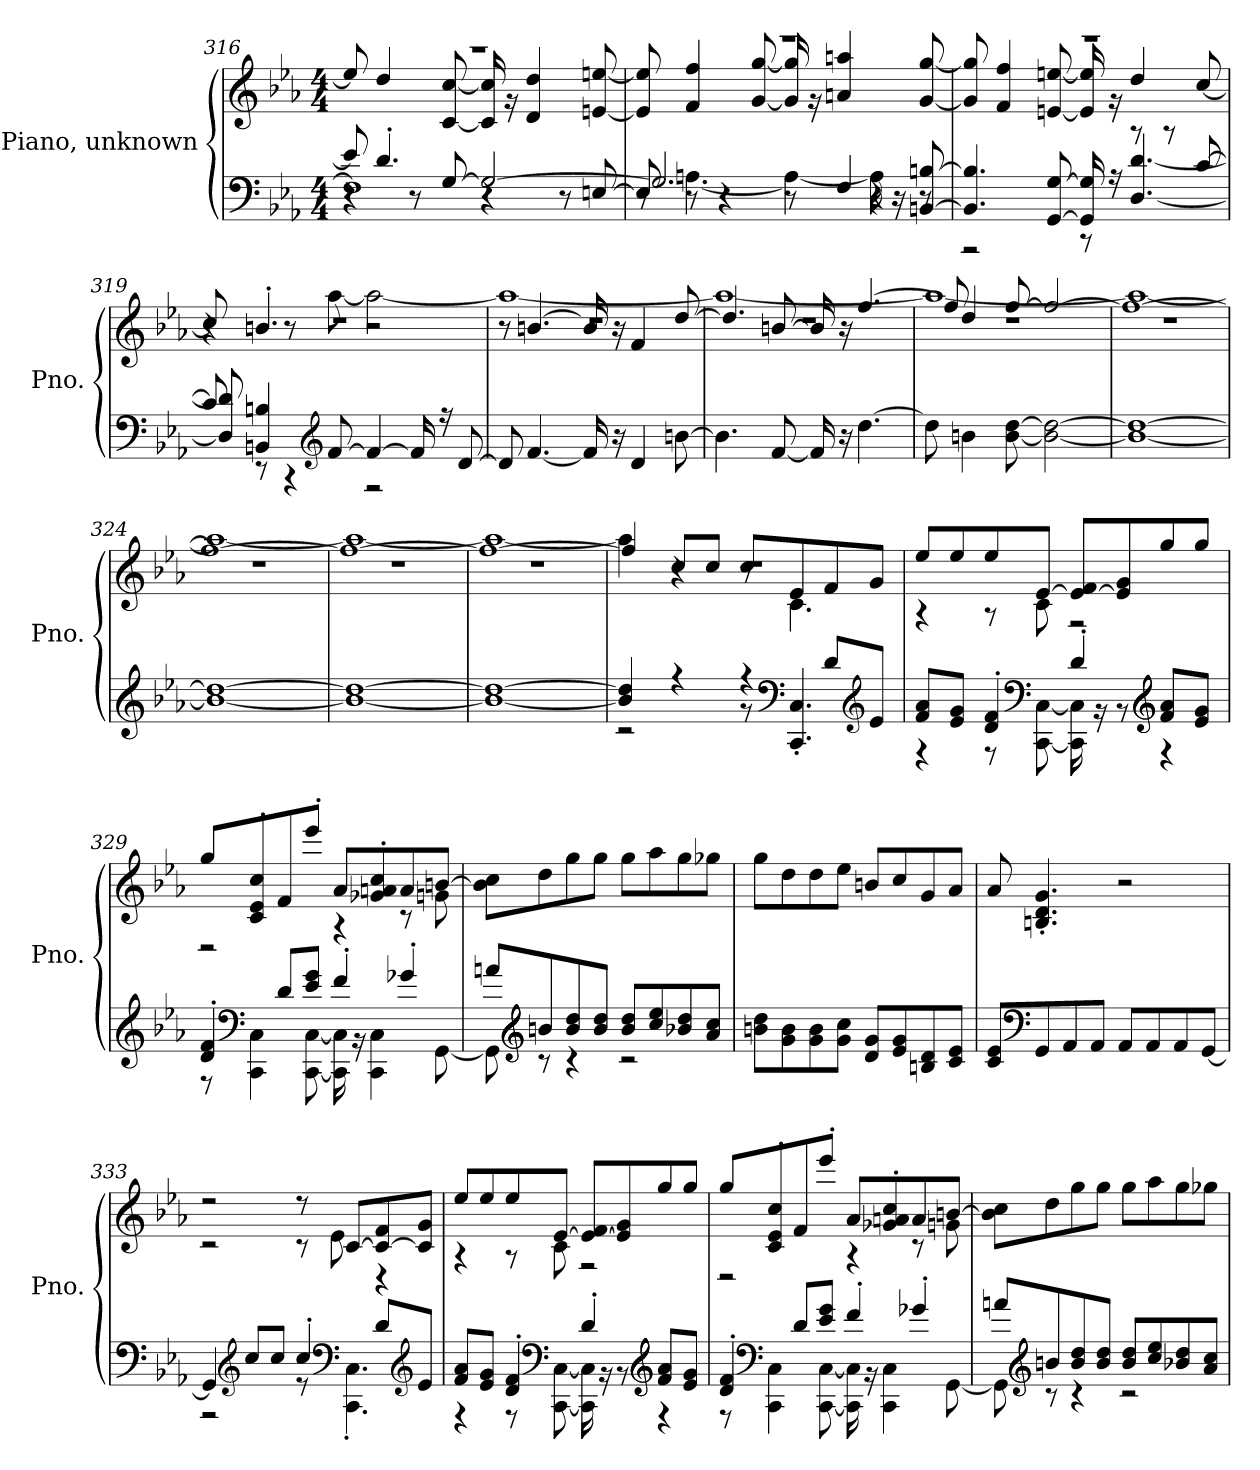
**kern	**kern
*part1	*part1
*staff2	*staff1
*I"Piano, unknown	*
*I'Pno.	*
*clefF4	*clefG2
*k[b-e-a-]	*k[b-e-a-]
*M4/4	*M4/4
=316	=316
*^	*^
*	*^	*	*
8e/]	1F]	4r	1r	8ee/]
4.d'/	.	.	.	4dd/
.	.	8r	.	.
.	.	[8G/	.	[8c/ [8cc/
4r	.	2G/_	.	16c/] 16cc/]
.	.	.	.	16r
.	.	.	.	4d/ 4dd/
8r	.	.	.	.
[8En/	.	.	.	[8en/ [8een/
!!LO:LB:g=z	!!
=317	=317	=317	=317	=317
8E/]	8r	2.G/]	1r	8e/] 8ee/]
8r	[4.An\	.	.	4f/ 4ff/
4r	.	.	.	.
.	.	.	.	[8g/ [8gg/
8r	4A\_	.	.	16g/] 16gg/]
.	.	.	.	16r
4F/	.	.	.	4an/ 4aan/
.	16A\]	4r	.	.
.	16r	.	.	.
[8BBn/ [8Bn/	8r	.	.	[8g/ [8gg/
*	*v	*v	*	*
=318	=318	=318	=318
4.BB/] 4.B/]	2r	1r	8g/] 8gg/]
.	.	.	4f/ 4ff/
[8GG/ [8G/	.	.	[8en/ [8een/
16GG/] 16G/]	8r	.	16e/] 16ee/]
16r	.	.	16r
8r	[4.D/ [4.d/	.	4dd/
8r	.	.	.
[8c/	.	.	[8cc/
=319	=319	=319	=319
*	*	*	*^
8c/]	8D/] 8d/]	1r	4r	8cc/]
4BBn/ 4Bn/	8r	.	.	4.bn'/
.	4r	.	8r	.
*clefG2	*	*	*	*
[8f/	.	.	[8aa-\	.
4f/_	2r	.	2aa-\_	2r
16f/]	.	.	.	.
16r	.	.	.	.
[8d/	.	.	.	.
*v	*v	*	*	*
!!LO:LB:g=z	!!	!!
=320	=320	=320	=320
8d/]	1r	1aa-_	8r
[4.f/	.	.	[4.bn/
16f/]	.	.	16b/]
16r	.	.	16r
4d/	.	.	4f/
[8bn\	.	.	[8dd/
=321	=321	=321	=321
4.b\]	1r	1aa-_	4.dd/]
[8f/	.	.	[8bn/
16f/]	.	.	16b/]
16r	.	.	16r
[4.dd\	.	.	[4.ff/
=322	=322	=322	=322
8dd\]	1r	1aa-_	8ff/]
4bn\	.	.	4dd/
[8b\ [8dd\	.	.	[8ff/
2b\_ 2dd\_	.	.	2ff/_
=323	=323	=323	=323
1b_ 1dd_	1r	1aa-_	1ff_
=324	=324	=324	=324
1b_ 1dd_	1r	1aa-_	1ff_
=325	=325	=325	=325
1b_ 1dd_	1r	1aa-_	1ff_
=326	=326	=326	=326
1b_ 1dd_	1r	1aa-_	1ff_
!!LO:LB:g=z	!!	!!
=327	=327	=327	=327
*^	*	*	*
4b/] 4dd/]	2r	1r	4aa-\]	4ff/]
4r	.	.	4r	8cc/L
.	.	.	.	8cc/J
4r	8r	.	8r	8cc/L
*clefF4	*	*	*	*
.	4.CC/' 4.C/'	.	4.c\	8e-/
8d/L	.	.	.	8f/
*clefG2	*	*	*	*
8e-/J	.	.	.	8g/J
*	*	*	*v	*v
=328	=328	=328	=328
8f/ 8a-/L	4r	8ee-/L	4r
8e-/ 8g/J	.	8ee-/	.
4d/' 4f/'	8r	8ee-/	8r
*clefF4	*	*	*
.	[8CC\ [8C\	[8e-/J	8c\
4d'/	16CC\] 16C\]	8e-/_ 8f/L	2r
.	16r	.	.
.	8r	8e-/] 8g/	.
*clefG2	*	*	*
8f/ 8a-/L	4r	8gg/	.
8e-/ 8g/J	.	8gg/J	.
=329	=329	=329	=329
4d/' 4f/'	8r	8gg/L	2r
*clefF4	*	*	*
.	4CC\ 4C\	8c/' 8e-/' 8cc/'	.
8d/L	.	8f/	.
8e-/ 8g/J	[8CC\ [8C\	8eee-'/J	.
4f'/	16CC\] 16C\]	8a-/L	4r
.	16r	.	.
.	4CC\ 4C\	8g-X/' 8an/' 8cc/'	.
4g-X'/	.	8a/	8r
.	[8GG\	[8bn/J	8gn\
*	*	*v	*v
!!LO:LB:g=z
=330	=330	=330
8an/L	8GG\]	8b\] 8cc\L
*clefG2	*	*
8bn/	8r	8dd\
8b/ 8dd/	4r	8gg\
8b/ 8dd/J	.	8gg\J
8b/ 8dd/L	2r	8gg\L
8cc/ 8ee-/	.	8aa-\
8b-X/ 8dd/	.	8gg\
8a/ 8cc/J	.	8gg-X\J
*v	*v	*
=331	=331
8bn\ 8dd\L	8gg\L
8g\ 8b\	8dd\
8g\ 8b\	8dd\
8g\ 8cc\J	8ee-\J
8d/ 8g/L	8bn/L
8e-/ 8g/	8cc/
8Bn/ 8d/	8g/
8c/ 8e-/J	8a-/J
=332	=332
8c/ 8e-/L	8a-/
*clefF4	*
8GG/	4.Bn/' 4.d/' 4.g/'
8AA-/	.
8AA-/J	.
8AA-/L	2r
8AA-/	.
8AA-/	.
[8GG/J	.
!!LO:PB:g=z
=333	=333
*^	*^
4GG/]	2r	2r	2r
*clefG2	*	*	*
8cc/L	.	.	.
8cc/J	.	.	.
4cc'/	8r	8r	8r
*clefF4	*	*	*
.	4.CC\' 4.C\'	[8c/L	8e-\
8d/L	.	8c/_ 8f/	4r
*clefG2	*	*	*
8e-/J	.	8c/] 8g/J	.
=334	=334	=334	=334
8f/ 8a-/L	4r	8ee-/L	4r
8e-/ 8g/J	.	8ee-/	.
4d/' 4f/'	8r	8ee-/	8r
*clefF4	*	*	*
.	[8CC\ [8C\	[8e-/J	8c\
4d'/	16CC\] 16C\]	8e-/_ 8f/L	2r
.	16r	.	.
.	8r	8e-/] 8g/	.
*clefG2	*	*	*
8f/ 8a-/L	4r	8gg/	.
8e-/ 8g/J	.	8gg/J	.
=335	=335	=335	=335
4d/' 4f/'	8r	8gg/L	2r
*clefF4	*	*	*
.	4CC\ 4C\	8c/' 8e-/' 8cc/'	.
8d/L	.	8f/	.
8e-/ 8g/J	[8CC\ [8C\	8eee-'/J	.
4f'/	16CC\] 16C\]	8a-/L	4r
.	16r	.	.
.	4CC\ 4C\	8g-X/' 8an/' 8cc/'	.
4g-X'/	.	8a/	8r
.	[8GG\	[8bn/J	8gn\
*	*	*v	*v
!!LO:LB:g=z
=336	=336	=336
8an/L	8GG\]	8b\] 8cc\L
*clefG2	*	*
8bn/	8r	8dd\
8b/ 8dd/	4r	8gg\
8b/ 8dd/J	.	8gg\J
8b/ 8dd/L	2r	8gg\L
8cc/ 8ee-/	.	8aa-\
8b-X/ 8dd/	.	8gg\
8a/ 8cc/J	.	8gg-X\J
*v	*v	*
=	=
*-	*-
